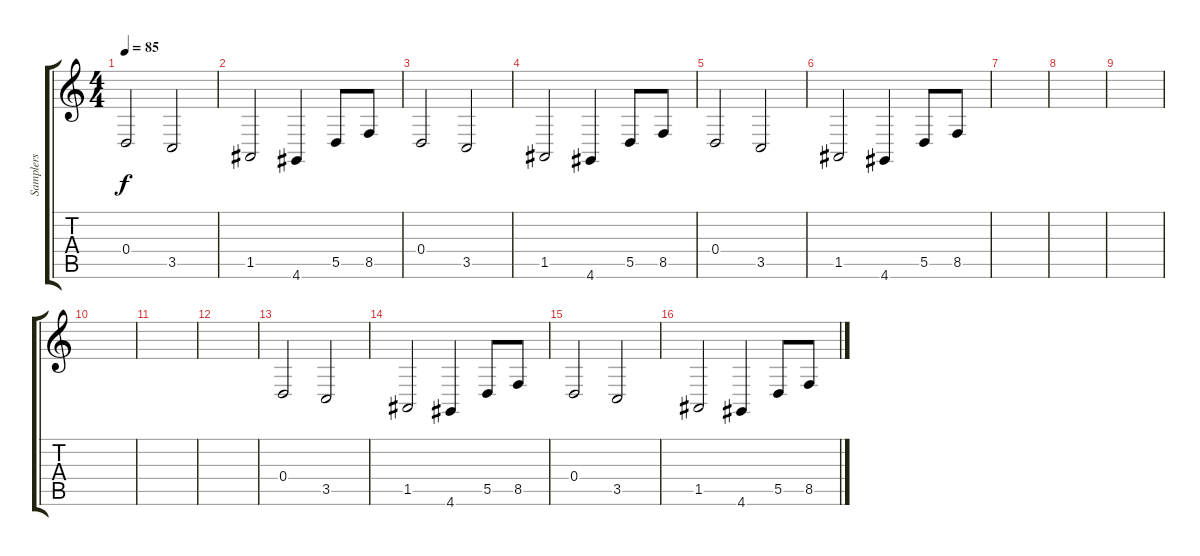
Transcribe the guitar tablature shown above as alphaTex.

\track ("Samplers" "Samplers") {instrument trumpet}
\staff {score tabs}
\tuning (E4 B3 G3 D3 A2 E2) {hide}
\ts (4 4)
\tempo 85
\clef g2
\ks c
0.4.2{dy f} 3.5.2 |
1.5.2 4.6.4 5.5.8 8.5.8 |
0.4.2 3.5.2 |
1.5.2 4.6.4 5.5.8 8.5.8 |
0.4.2 3.5.2 |
1.5.2 4.6.4 5.5.8 8.5.8 |
|
|
|
|
|
|
0.4.2 3.5.2 |
1.5.2 4.6.4 5.5.8 8.5.8 |
0.4.2 3.5.2 |
1.5.2 4.6.4 5.5.8 8.5.8
